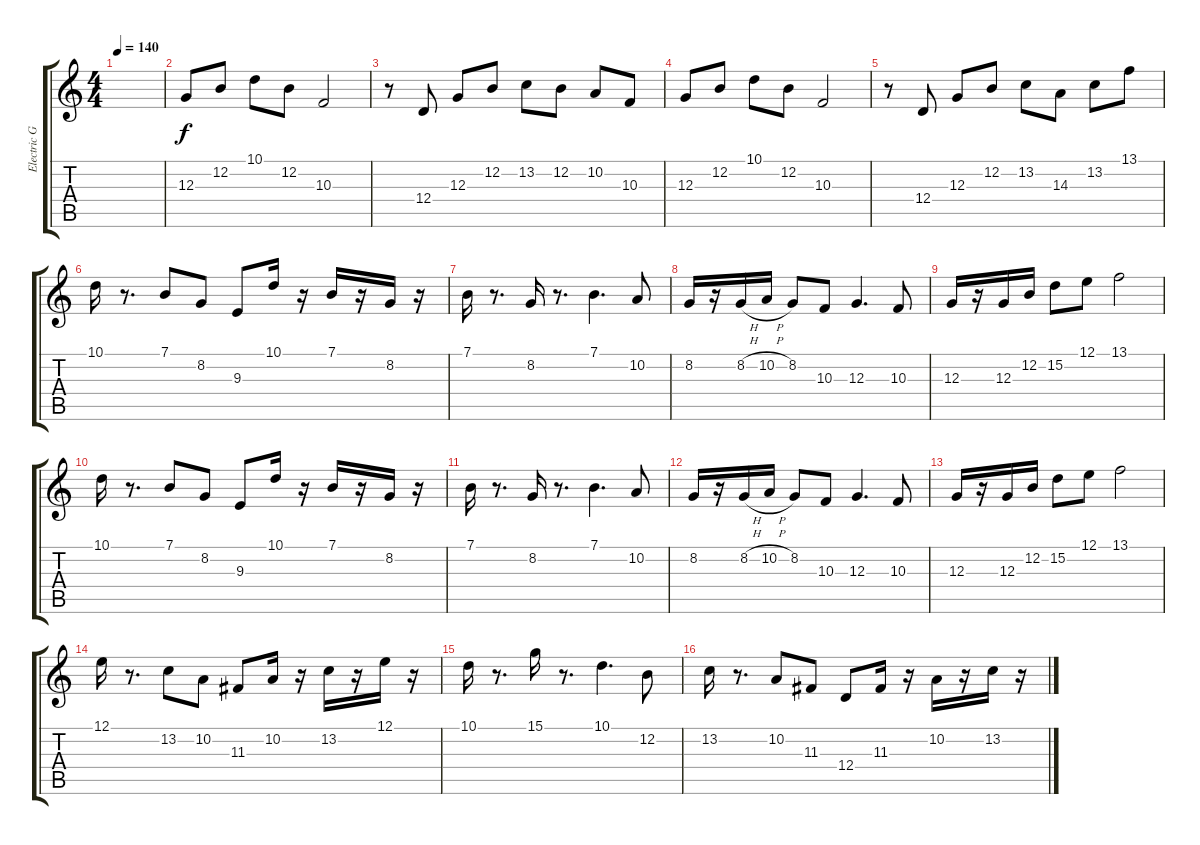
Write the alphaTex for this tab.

\track ("Electric Guitar" "Electric G") {instrument oboe}
\staff {score tabs}
\tuning (E4 B3 G3 D3 A2 E2) {hide}
\ts (4 4)
\tempo 140
\clef g2
\ks c
|
12.3.8 12.2.8 10.1.8 12.2.8 10.3.2 |
r.8 12.4.8 12.3.8 12.2.8 13.2.8 12.2.8 10.2.8 10.3.8 |
12.3.8 12.2.8 10.1.8 12.2.8 10.3.2 |
r.8 12.4.8 12.3.8 12.2.8 13.2.8 14.3.8 13.2.8 13.1.8 |
10.1.16 r.8{d} 7.1.8 8.2.8 9.3.8 10.1.16 r.16 7.1.16 r.16 8.2.16 r.16 |
7.1.16 r.8{d} 8.2.16 r.8{d} 7.1.4{d} 10.2.8 |
8.2.16 r.16 8.2{h}.16 10.2{h}.16 8.2.8 10.3.8 12.3.4{d} 10.3.8 |
12.3.16 r.16 12.3.16 12.2.16 15.2.8 12.1.8 13.1.2 |
10.1.16 r.8{d} 7.1.8 8.2.8 9.3.8 10.1.16 r.16 7.1.16 r.16 8.2.16 r.16 |
7.1.16 r.8{d} 8.2.16 r.8{d} 7.1.4{d} 10.2.8 |
8.2.16 r.16 8.2{h}.16 10.2{h}.16 8.2.8 10.3.8 12.3.4{d} 10.3.8 |
12.3.16 r.16 12.3.16 12.2.16 15.2.8 12.1.8 13.1.2 |
12.1.16 r.8{d} 13.2.8 10.2.8 11.3.8 10.2.16 r.16 13.2.16 r.16 12.1.16 r.16 |
10.1.16 r.8{d} 15.1.16 r.8{d} 10.1.4{d} 12.2.8 |
13.2.16 r.8{d} 10.2.8 11.3.8 12.4.8 11.3.16 r.16 10.2.16 r.16 13.2.16 r.16
